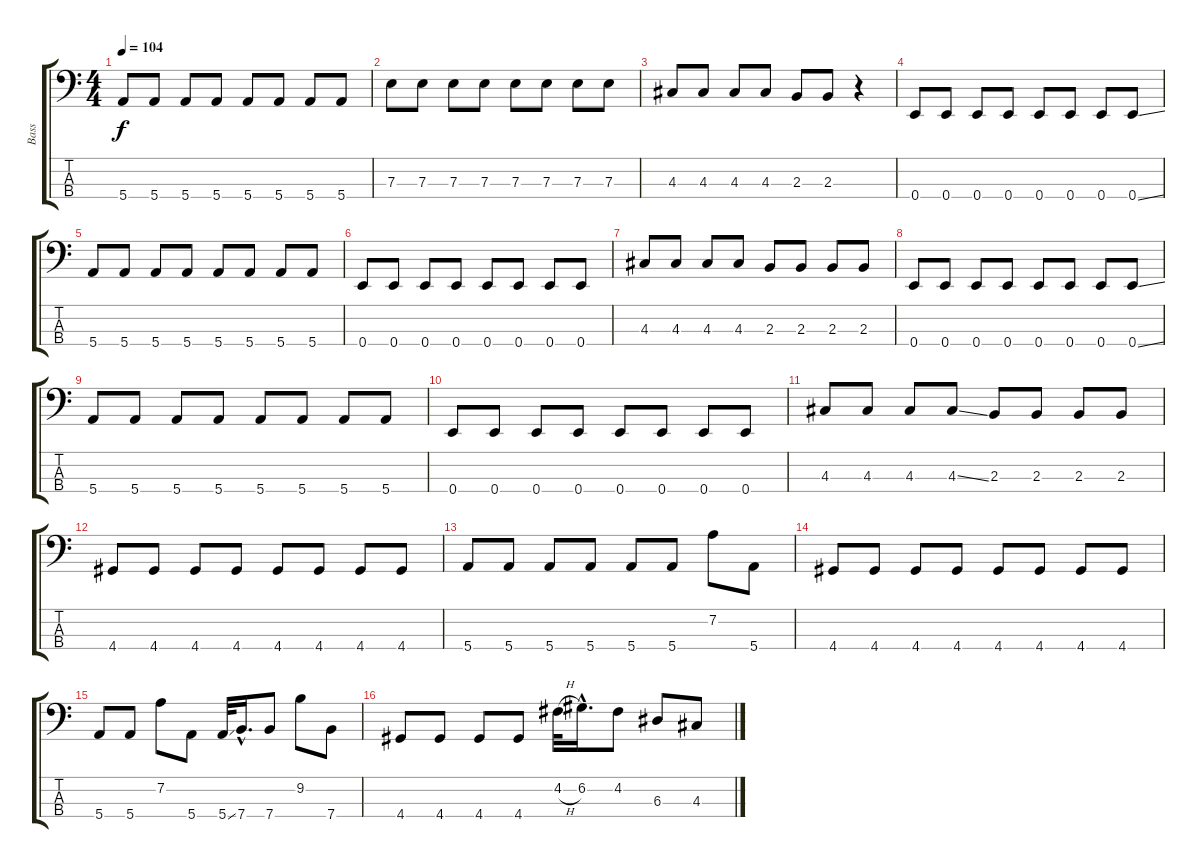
\track ("Bass" "Bass") {instrument electricbassfinger}
\staff {score tabs}
\tuning (G2 D2 A1 E1) {hide}
\ts (4 4)
\tempo 104
\clef f4
\ks c
5.4.8{dy f} 5.4.8 5.4.8 5.4.8 5.4.8 5.4.8 5.4.8 5.4.8 |
7.3.8 7.3.8 7.3.8 7.3.8 7.3.8 7.3.8 7.3.8 7.3.8 |
4.3.8 4.3.8 4.3.8 4.3.8 2.3.8 2.3.8 r.4 |
0.4.8 0.4.8 0.4.8 0.4.8 0.4.8 0.4.8 0.4.8 0.4{ss}.8 |
5.4.8 5.4.8 5.4.8 5.4.8 5.4.8 5.4.8 5.4.8 5.4.8 |
0.4.8 0.4.8 0.4.8 0.4.8 0.4.8 0.4.8 0.4.8 0.4.8 |
4.3.8 4.3.8 4.3.8 4.3.8 2.3.8 2.3.8 2.3.8 2.3.8 |
0.4.8 0.4.8 0.4.8 0.4.8 0.4.8 0.4.8 0.4.8 0.4{ss}.8 |
5.4.8 5.4.8 5.4.8 5.4.8 5.4.8 5.4.8 5.4.8 5.4.8 |
0.4.8 0.4.8 0.4.8 0.4.8 0.4.8 0.4.8 0.4.8 0.4.8 |
4.3.8 4.3.8 4.3.8 4.3{ss}.8 2.3.8 2.3.8 2.3.8 2.3.8 |
4.4.8 4.4.8 4.4.8 4.4.8 4.4.8 4.4.8 4.4.8 4.4.8 |
5.4.8 5.4.8 5.4.8 5.4.8 5.4.8 5.4.8 7.2.8 5.4.8 |
4.4.8 4.4.8 4.4.8 4.4.8 4.4.8 4.4.8 4.4.8 4.4.8 |
5.4.8 5.4.8 7.2.8 5.4.8 5.4{ss}.32 7.4{hac}.16{d} 7.4.8 9.2.8 7.4.8 |
4.4.8 4.4.8 4.4.8 4.4.8 4.2{h}.32 6.2{hac}.16{d} 4.2.8 6.3.8 4.3.8
